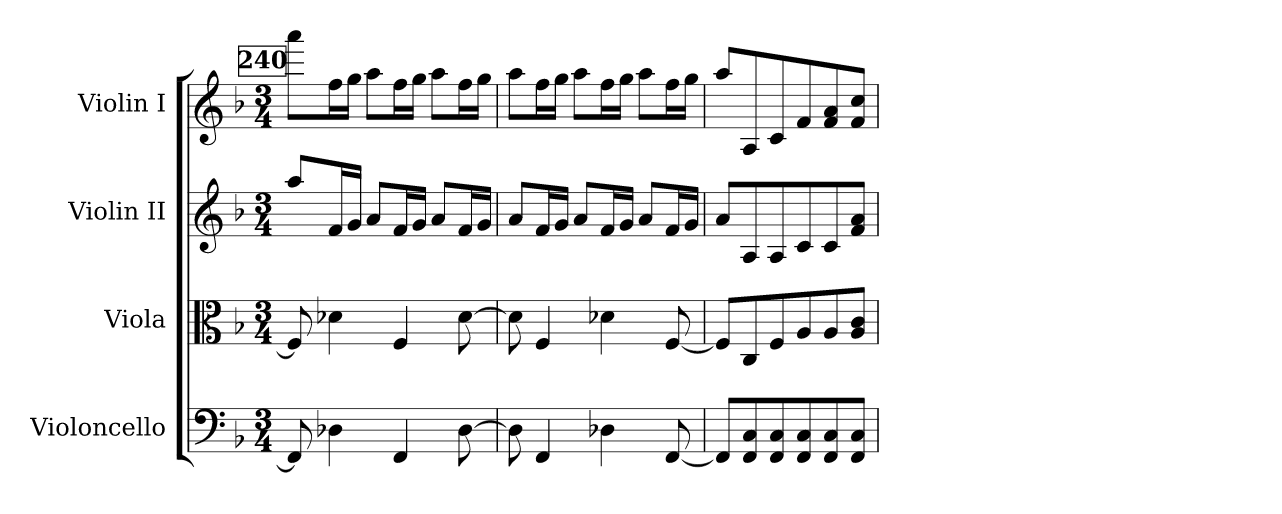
**kern	**kern	**kern	**kern
*part4	*part3	*part2	*part1
*staff4	*staff3	*staff2	*staff1
*I"Violoncello	*I"Viola	*I"Violin II	*I"Violin I
*I'Vc	*I'Vla	*I'Vln	*I'Vln
*clefF4	*clefC3	*clefG2	*clefG2
*k[b-]	*k[b-]	*k[b-]	*k[b-]
*M3/4	*M3/4	*M3/4	*M3/4
!!LO:REH:place=s1:a:B:fs=14:t=240
=240	=240	=240	=240
8FF/]	8F/]	8aa\L	8aaa\L
4D-X\	4d-X\	16f/L	16ff\L
.	.	16g/JJ	16gg\JJ
.	.	8a/L	8aa\L
4FF/	4F/	16f/L	16ff\L
.	.	16g/JJ	16gg\JJ
.	.	8a/L	8aa\L
[8D-\	[8d-\	16f/L	16ff\L
.	.	16g/JJ	16gg\JJ
=241	=241	=241	=241
8D-\]	8d-\]	8a/L	8aa\L
4FF/	4F/	16f/L	16ff\L
.	.	16g/JJ	16gg\JJ
.	.	8a/L	8aa\L
4D-X\	4d-X\	16f/L	16ff\L
.	.	16g/JJ	16gg\JJ
.	.	8a/L	8aa\L
[8FF/	[8F/	16f/L	16ff\L
.	.	16g/JJ	16gg\JJ
=242	=242	=242	=242
8FF/L]	8F/L]	8a/L	8aa\L
8FF/ 8C/	8C/	8A/	8A/
8FF/ 8C/	8F/	8A/	8c/
8FF/ 8C/	8A/	8c/	8f/
8FF/ 8C/	8A/	8c/	8f/ 8a/
8FF/ 8C/J	8A/ 8c/J	8f/ 8a/J	8f/ 8cc/J
=	=	=	=
*-	*-	*-	*-
